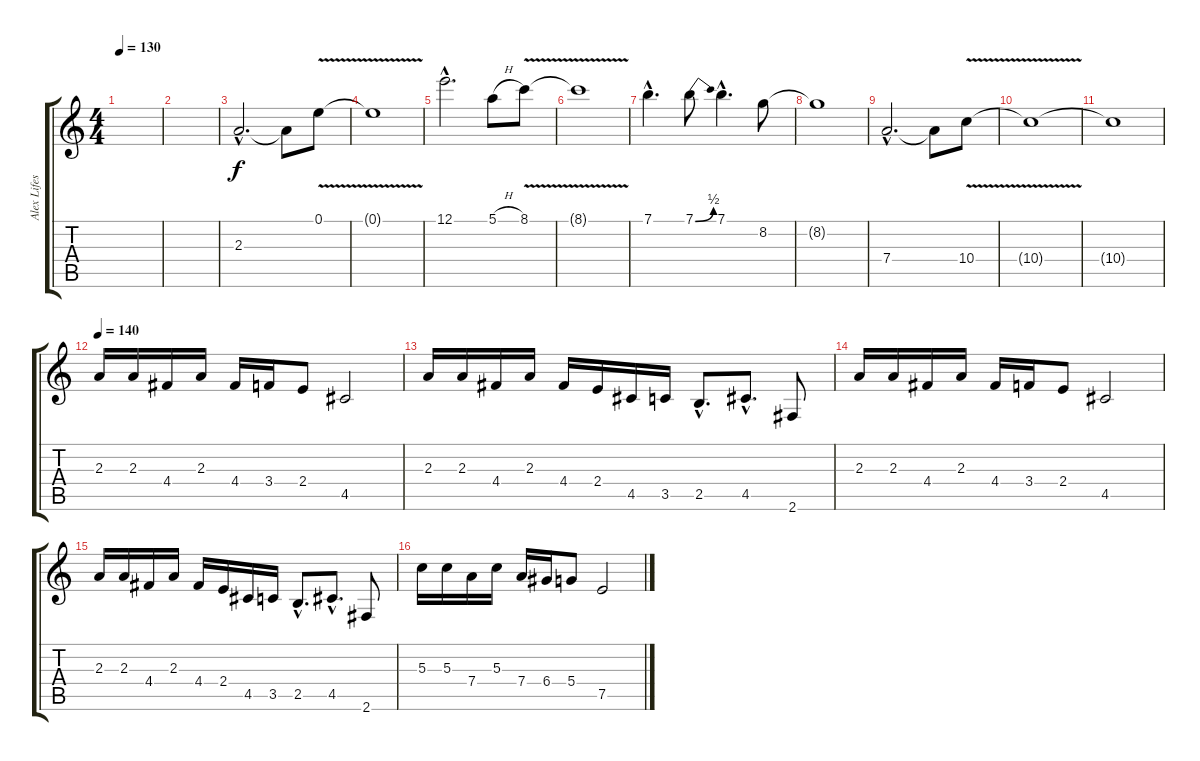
\track ("Alex Lifeson, Guitarra" "Alex Lifes") {instrument distortionguitar}
\staff {score tabs}
\tuning (E4 B3 G3 D3 A2 E2) {hide}
\ts (4 4)
\tempo 130
\clef g2
\ks c
|
|
2.3{hac}.2{d volume 14} 2.3{t}.8 0.1{v}.8 |
0.1{t}.1 |
12.1{hac}.2{d} 5.1{h}.8 8.1{v}.8 |
8.1{t}.1 |
7.1{hac}.4{d} 7.1{be (bend 0 0 60 2)}.8 7.1{hac}.4{d} 8.2.8 |
8.2{t}.1 |
7.4{hac}.2{d} 7.4{t}.8 10.4{v}.8 |
10.4{t}.1{volume 2} |
10.4{t}.1 |
\tempo 140
2.3.16{volume 16} 2.3.16 4.4.16 2.3.16 4.4.16 3.4.16 2.4.8 4.5.2 |
2.3.16 2.3.16 4.4.16 2.3.16 4.4.16 2.4.16 4.5.16 3.5.16 2.5{hac}.8{d} 4.5{hac}.8{d} 2.6.8 |
2.3.16 2.3.16 4.4.16 2.3.16 4.4.16 3.4.16 2.4.8 4.5.2 |
2.3.16 2.3.16 4.4.16 2.3.16 4.4.16 2.4.16 4.5.16 3.5.16 2.5{hac}.8{d} 4.5{hac}.8{d} 2.6.8 |
5.3.16 5.3.16 7.4.16 5.3.16 7.4.16 6.4.16 5.4.8 7.5.2
